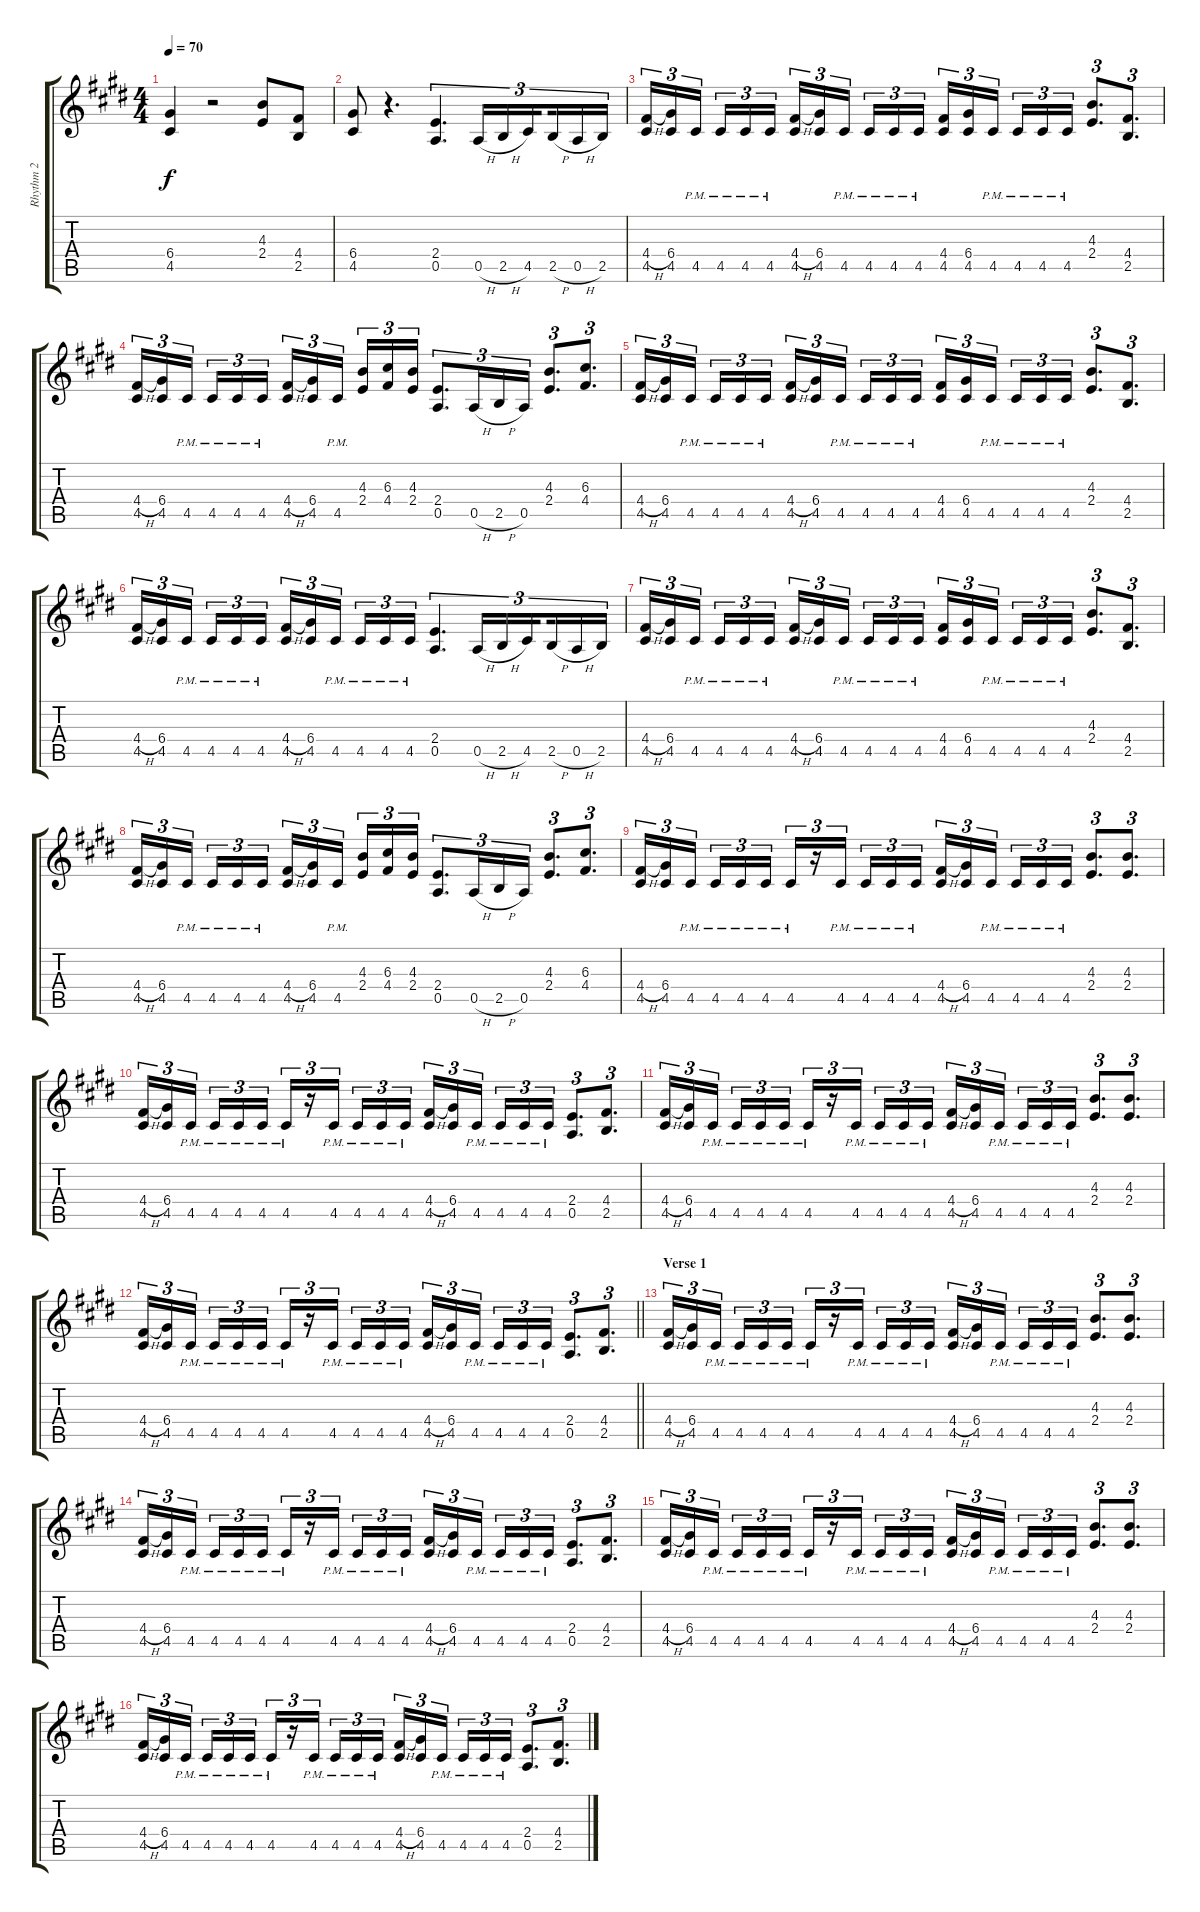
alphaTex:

\track ("Rhythm 2" "Rhythm 2") {instrument distortionguitar}
\staff {score tabs}
\tuning (E4 B3 G3 D3 A2 E2) {hide}
\ts (4 4)
\tempo 70
\clef g2
\ks c#minor
(6.4 4.5).4{dy f} r.2 (4.3 2.4).8 (4.4 2.5).8 |
(6.4 4.5).8 r.4{d} (2.4 0.5).4{d tu (3 2)} 0.5{h}.16{tu (3 2)} 2.5{h}.16{tu (3 2)} 4.5.16{tu (3 2) beam splitsecondary} 2.5{h}.16{tu (3 2)} 0.5{h}.16{tu (3 2)} 2.5.16{tu (3 2)} |
(4.4{h} 4.5).16{tu (3 2)} (6.4 4.5).16{tu (3 2)} 4.5{pm}.16{tu (3 2) beam splitsecondary} 4.5{pm}.16{tu (3 2)} 4.5{pm}.16{tu (3 2)} 4.5{pm}.16{tu (3 2)} (4.4{h} 4.5).16{tu (3 2)} (6.4 4.5).16{tu (3 2)} 4.5{pm}.16{tu (3 2) beam splitsecondary} 4.5{pm}.16{tu (3 2)} 4.5{pm}.16{tu (3 2)} 4.5{pm}.16{tu (3 2)} (4.4 4.5).16{tu (3 2)} (6.4 4.5).16{tu (3 2)} 4.5{pm}.16{tu (3 2) beam splitsecondary} 4.5{pm}.16{tu (3 2)} 4.5{pm}.16{tu (3 2)} 4.5{pm}.16{tu (3 2)} (4.3 2.4).8{d tu (3 2)} (4.4 2.5).8{d tu (3 2)} |
(4.4{h} 4.5).16{tu (3 2)} (6.4 4.5).16{tu (3 2)} 4.5{pm}.16{tu (3 2) beam splitsecondary} 4.5{pm}.16{tu (3 2)} 4.5{pm}.16{tu (3 2)} 4.5{pm}.16{tu (3 2)} (4.4{h} 4.5).16{tu (3 2)} (6.4 4.5).16{tu (3 2)} 4.5{pm}.16{tu (3 2) beam splitsecondary} (4.3 2.4).16{tu (3 2)} (6.3 4.4).16{tu (3 2)} (4.3 2.4).16{tu (3 2)} (2.4 0.5).8{d tu (3 2)} 0.5{h}.16{tu (3 2)} 2.5{h}.16{tu (3 2)} 0.5.16{tu (3 2)} (4.3 2.4).8{d tu (3 2)} (6.3 4.4).8{d tu (3 2)} |
(4.4{h} 4.5).16{tu (3 2)} (6.4 4.5).16{tu (3 2)} 4.5{pm}.16{tu (3 2) beam splitsecondary} 4.5{pm}.16{tu (3 2)} 4.5{pm}.16{tu (3 2)} 4.5{pm}.16{tu (3 2)} (4.4{h} 4.5).16{tu (3 2)} (6.4 4.5).16{tu (3 2)} 4.5{pm}.16{tu (3 2) beam splitsecondary} 4.5{pm}.16{tu (3 2)} 4.5{pm}.16{tu (3 2)} 4.5{pm}.16{tu (3 2)} (4.4 4.5).16{tu (3 2)} (6.4 4.5).16{tu (3 2)} 4.5{pm}.16{tu (3 2) beam splitsecondary} 4.5{pm}.16{tu (3 2)} 4.5{pm}.16{tu (3 2)} 4.5{pm}.16{tu (3 2)} (4.3 2.4).8{d tu (3 2)} (4.4 2.5).8{d tu (3 2)} |
(4.4{h} 4.5).16{tu (3 2)} (6.4 4.5).16{tu (3 2)} 4.5{pm}.16{tu (3 2) beam splitsecondary} 4.5{pm}.16{tu (3 2)} 4.5{pm}.16{tu (3 2)} 4.5{pm}.16{tu (3 2)} (4.4{h} 4.5).16{tu (3 2)} (6.4 4.5).16{tu (3 2)} 4.5{pm}.16{tu (3 2) beam splitsecondary} 4.5{pm}.16{tu (3 2)} 4.5{pm}.16{tu (3 2)} 4.5{pm}.16{tu (3 2)} (2.4 0.5).4{d tu (3 2)} 0.5{h}.16{tu (3 2)} 2.5{h}.16{tu (3 2)} 4.5.16{tu (3 2) beam splitsecondary} 2.5{h}.16{tu (3 2)} 0.5{h}.16{tu (3 2)} 2.5.16{tu (3 2)} |
(4.4{h} 4.5).16{tu (3 2)} (6.4 4.5).16{tu (3 2)} 4.5{pm}.16{tu (3 2) beam splitsecondary} 4.5{pm}.16{tu (3 2)} 4.5{pm}.16{tu (3 2)} 4.5{pm}.16{tu (3 2)} (4.4{h} 4.5).16{tu (3 2)} (6.4 4.5).16{tu (3 2)} 4.5{pm}.16{tu (3 2) beam splitsecondary} 4.5{pm}.16{tu (3 2)} 4.5{pm}.16{tu (3 2)} 4.5{pm}.16{tu (3 2)} (4.4 4.5).16{tu (3 2)} (6.4 4.5).16{tu (3 2)} 4.5{pm}.16{tu (3 2) beam splitsecondary} 4.5{pm}.16{tu (3 2)} 4.5{pm}.16{tu (3 2)} 4.5{pm}.16{tu (3 2)} (4.3 2.4).8{d tu (3 2)} (4.4 2.5).8{d tu (3 2)} |
(4.4{h} 4.5).16{tu (3 2)} (6.4 4.5).16{tu (3 2)} 4.5{pm}.16{tu (3 2) beam splitsecondary} 4.5{pm}.16{tu (3 2)} 4.5{pm}.16{tu (3 2)} 4.5{pm}.16{tu (3 2)} (4.4{h} 4.5).16{tu (3 2)} (6.4 4.5).16{tu (3 2)} 4.5{pm}.16{tu (3 2) beam splitsecondary} (4.3 2.4).16{tu (3 2)} (6.3 4.4).16{tu (3 2)} (4.3 2.4).16{tu (3 2)} (2.4 0.5).8{d tu (3 2)} 0.5{h}.16{tu (3 2)} 2.5{h}.16{tu (3 2)} 0.5.16{tu (3 2)} (4.3 2.4).8{d tu (3 2)} (6.3 4.4).8{d tu (3 2)} |
(4.4{h} 4.5).16{tu (3 2)} (6.4 4.5).16{tu (3 2)} 4.5{pm}.16{tu (3 2) beam splitsecondary} 4.5{pm}.16{tu (3 2)} 4.5{pm}.16{tu (3 2)} 4.5{pm}.16{tu (3 2)} 4.5{pm}.16{tu (3 2)} r.16{tu (3 2)} 4.5{pm}.16{tu (3 2) beam splitsecondary} 4.5{pm}.16{tu (3 2)} 4.5{pm}.16{tu (3 2)} 4.5{pm}.16{tu (3 2)} (4.4{h} 4.5).16{tu (3 2)} (6.4 4.5).16{tu (3 2)} 4.5{pm}.16{tu (3 2) beam splitsecondary} 4.5{pm}.16{tu (3 2)} 4.5{pm}.16{tu (3 2)} 4.5{pm}.16{tu (3 2)} (4.3 2.4).8{d tu (3 2)} (4.3 2.4).8{d tu (3 2)} |
(4.4{h} 4.5).16{tu (3 2)} (6.4 4.5).16{tu (3 2)} 4.5{pm}.16{tu (3 2) beam splitsecondary} 4.5{pm}.16{tu (3 2)} 4.5{pm}.16{tu (3 2)} 4.5{pm}.16{tu (3 2)} 4.5{pm}.16{tu (3 2)} r.16{tu (3 2)} 4.5{pm}.16{tu (3 2) beam splitsecondary} 4.5{pm}.16{tu (3 2)} 4.5{pm}.16{tu (3 2)} 4.5{pm}.16{tu (3 2)} (4.4{h} 4.5).16{tu (3 2)} (6.4 4.5).16{tu (3 2)} 4.5{pm}.16{tu (3 2) beam splitsecondary} 4.5{pm}.16{tu (3 2)} 4.5{pm}.16{tu (3 2)} 4.5{pm}.16{tu (3 2)} (2.4 0.5).8{d tu (3 2)} (4.4 2.5).8{d tu (3 2)} |
(4.4{h} 4.5).16{tu (3 2)} (6.4 4.5).16{tu (3 2)} 4.5{pm}.16{tu (3 2) beam splitsecondary} 4.5{pm}.16{tu (3 2)} 4.5{pm}.16{tu (3 2)} 4.5{pm}.16{tu (3 2)} 4.5{pm}.16{tu (3 2)} r.16{tu (3 2)} 4.5{pm}.16{tu (3 2) beam splitsecondary} 4.5{pm}.16{tu (3 2)} 4.5{pm}.16{tu (3 2)} 4.5{pm}.16{tu (3 2)} (4.4{h} 4.5).16{tu (3 2)} (6.4 4.5).16{tu (3 2)} 4.5{pm}.16{tu (3 2) beam splitsecondary} 4.5{pm}.16{tu (3 2)} 4.5{pm}.16{tu (3 2)} 4.5{pm}.16{tu (3 2)} (4.3 2.4).8{d tu (3 2)} (4.3 2.4).8{d tu (3 2)} |
\barLineRight lightlight
(4.4{h} 4.5).16{tu (3 2)} (6.4 4.5).16{tu (3 2)} 4.5{pm}.16{tu (3 2) beam splitsecondary} 4.5{pm}.16{tu (3 2)} 4.5{pm}.16{tu (3 2)} 4.5{pm}.16{tu (3 2)} 4.5{pm}.16{tu (3 2)} r.16{tu (3 2)} 4.5{pm}.16{tu (3 2) beam splitsecondary} 4.5{pm}.16{tu (3 2)} 4.5{pm}.16{tu (3 2)} 4.5{pm}.16{tu (3 2)} (4.4{h} 4.5).16{tu (3 2)} (6.4 4.5).16{tu (3 2)} 4.5{pm}.16{tu (3 2) beam splitsecondary} 4.5{pm}.16{tu (3 2)} 4.5{pm}.16{tu (3 2)} 4.5{pm}.16{tu (3 2)} (2.4 0.5).8{d tu (3 2)} (4.4 2.5).8{d tu (3 2)} |
\section ("" "Verse 1")
(4.4{h} 4.5).16{tu (3 2)} (6.4 4.5).16{tu (3 2)} 4.5{pm}.16{tu (3 2) beam splitsecondary} 4.5{pm}.16{tu (3 2)} 4.5{pm}.16{tu (3 2)} 4.5{pm}.16{tu (3 2)} 4.5{pm}.16{tu (3 2)} r.16{tu (3 2)} 4.5{pm}.16{tu (3 2) beam splitsecondary} 4.5{pm}.16{tu (3 2)} 4.5{pm}.16{tu (3 2)} 4.5{pm}.16{tu (3 2)} (4.4{h} 4.5).16{tu (3 2)} (6.4 4.5).16{tu (3 2)} 4.5{pm}.16{tu (3 2) beam splitsecondary} 4.5{pm}.16{tu (3 2)} 4.5{pm}.16{tu (3 2)} 4.5{pm}.16{tu (3 2)} (4.3 2.4).8{d tu (3 2)} (4.3 2.4).8{d tu (3 2)} |
(4.4{h} 4.5).16{tu (3 2)} (6.4 4.5).16{tu (3 2)} 4.5{pm}.16{tu (3 2) beam splitsecondary} 4.5{pm}.16{tu (3 2)} 4.5{pm}.16{tu (3 2)} 4.5{pm}.16{tu (3 2)} 4.5{pm}.16{tu (3 2)} r.16{tu (3 2)} 4.5{pm}.16{tu (3 2) beam splitsecondary} 4.5{pm}.16{tu (3 2)} 4.5{pm}.16{tu (3 2)} 4.5{pm}.16{tu (3 2)} (4.4{h} 4.5).16{tu (3 2)} (6.4 4.5).16{tu (3 2)} 4.5{pm}.16{tu (3 2) beam splitsecondary} 4.5{pm}.16{tu (3 2)} 4.5{pm}.16{tu (3 2)} 4.5{pm}.16{tu (3 2)} (2.4 0.5).8{d tu (3 2)} (4.4 2.5).8{d tu (3 2)} |
(4.4{h} 4.5).16{tu (3 2)} (6.4 4.5).16{tu (3 2)} 4.5{pm}.16{tu (3 2) beam splitsecondary} 4.5{pm}.16{tu (3 2)} 4.5{pm}.16{tu (3 2)} 4.5{pm}.16{tu (3 2)} 4.5{pm}.16{tu (3 2)} r.16{tu (3 2)} 4.5{pm}.16{tu (3 2) beam splitsecondary} 4.5{pm}.16{tu (3 2)} 4.5{pm}.16{tu (3 2)} 4.5{pm}.16{tu (3 2)} (4.4{h} 4.5).16{tu (3 2)} (6.4 4.5).16{tu (3 2)} 4.5{pm}.16{tu (3 2) beam splitsecondary} 4.5{pm}.16{tu (3 2)} 4.5{pm}.16{tu (3 2)} 4.5{pm}.16{tu (3 2)} (4.3 2.4).8{d tu (3 2)} (4.3 2.4).8{d tu (3 2)} |
(4.4{h} 4.5).16{tu (3 2)} (6.4 4.5).16{tu (3 2)} 4.5{pm}.16{tu (3 2) beam splitsecondary} 4.5{pm}.16{tu (3 2)} 4.5{pm}.16{tu (3 2)} 4.5{pm}.16{tu (3 2)} 4.5{pm}.16{tu (3 2)} r.16{tu (3 2)} 4.5{pm}.16{tu (3 2) beam splitsecondary} 4.5{pm}.16{tu (3 2)} 4.5{pm}.16{tu (3 2)} 4.5{pm}.16{tu (3 2)} (4.4{h} 4.5).16{tu (3 2)} (6.4 4.5).16{tu (3 2)} 4.5{pm}.16{tu (3 2) beam splitsecondary} 4.5{pm}.16{tu (3 2)} 4.5{pm}.16{tu (3 2)} 4.5{pm}.16{tu (3 2)} (2.4 0.5).8{d tu (3 2)} (4.4 2.5).8{d tu (3 2)}
